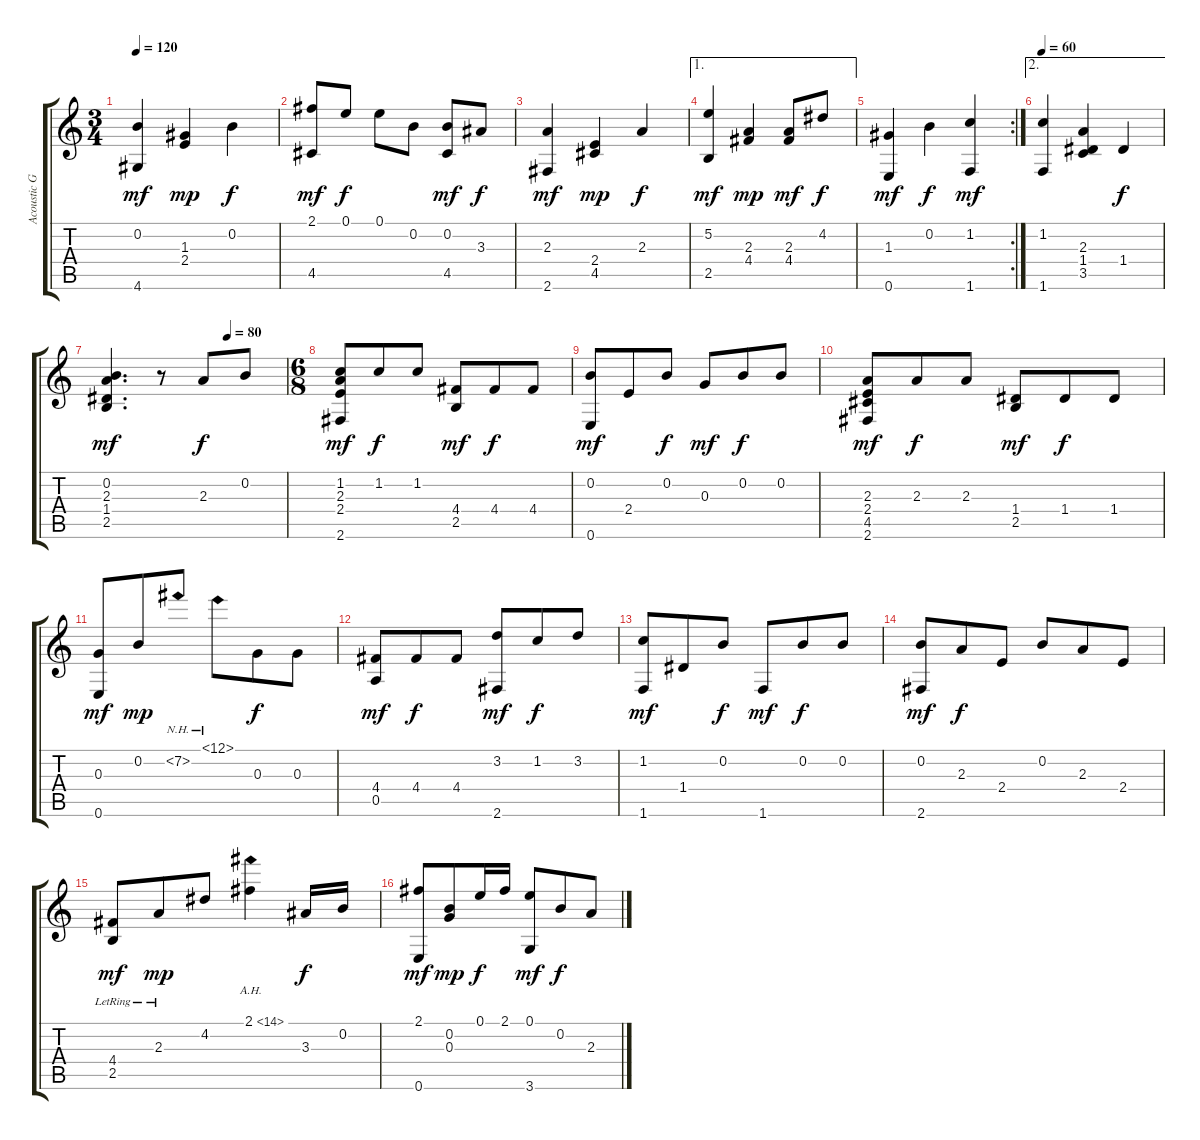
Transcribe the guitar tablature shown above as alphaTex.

\track ("Acoustic Guitar" "Acoustic G") {instrument acousticguitarnylon}
\staff {score tabs}
\tuning (E4 B3 G3 D3 A2 E2) {hide}
\ts (3 4)
\tempo 120
\clef g2
\ks c
(0.2 4.6).4{dy mf} (1.3 2.4).4{dy mp} 0.2.4{dy f} |
(2.1 4.5).8{dy mf} 0.1.8{dy f} 0.1.8 0.2.8 (0.2 4.5).8{dy mf} 3.3.8{dy f} |
(2.3 2.6).4{dy mf} (2.4 4.5).4{dy mp} 2.3.4{dy f} |
\ae 1
(5.2 2.5).4{dy mf} (2.3 4.4).4{dy mp} (2.3 4.4).8{dy mf} 4.2.8{dy f} |
\rc 2
(1.3 0.6).4{dy mf} 0.2.4{dy f} (1.2 1.6).4{dy mf} |
\ae 2
\tempo 60
(1.2 1.6).4 (2.3 1.4 3.5).4 1.4.4{dy f} |
\tempo (80 0.6666666666666666)
(0.2 2.3 1.4 2.5).4{d dy mf} r.8 2.3.8{dy f} 0.2.8 |
\ts (6 8)
(1.2 2.3 2.4 2.6).8{dy mf} 1.2.8{dy f} 1.2.8 (4.4 2.5).8{dy mf} 4.4.8{dy f} 4.4.8 |
(0.2 0.6).8{dy mf} 2.4.8 0.2.8{dy f} 0.3.8{dy mf} 0.2.8{dy f} 0.2.8 |
(2.3 2.4 4.5 2.6).8{dy mf} 2.3.8{dy f} 2.3.8 (1.4 2.5).8{dy mf} 1.4.8{dy f} 1.4.8 |
(0.3 0.6).8{dy mf} 0.2.8{dy mp} 7.2{nh}.8 12.1{nh}.8 0.3.8{dy f} 0.3.8 |
(4.4 0.5).8{dy mf} 4.4.8{dy f} 4.4.8 (3.2 2.6).8{dy mf} 1.2.8{dy f} 3.2.8 |
(1.2 1.6).8{dy mf} 1.4.8 0.2.8{dy f} 1.6.8{dy mf} 0.2.8{dy f} 0.2.8 |
(0.2 2.6).8{dy mf} 2.3.8{dy f} 2.4.8 0.2.8 2.3.8 2.4.8 |
(4.4{lr} 2.5{lr}).8{dy mf} 2.3{lr}.8{dy mp} 4.2.8 2.1{ah 12}.4 3.3.16{dy f} 0.2.16 |
(2.1 0.6).8{dy mf} (0.2 0.3).8{dy mp} 0.1.16{dy f} 2.1.16 (0.1 3.6).8{dy mf} 0.2.8{dy f} 2.3.8
